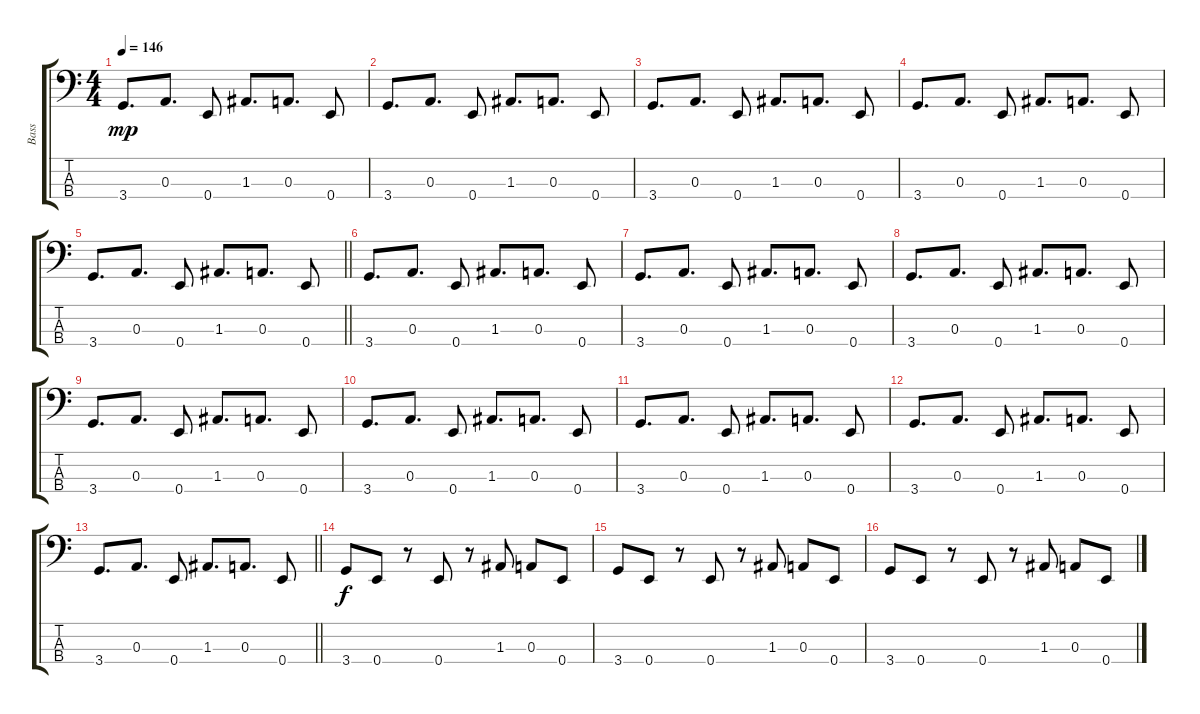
\track ("Bass" "Bass") {instrument electricbassfinger}
\staff {score tabs}
\tuning (G2 D2 A1 E1) {hide}
\ts (4 4)
\tempo 146
\clef f4
\ks c
3.4.8{d dy mp} 0.3.8{d} 0.4.8 1.3.8{d} 0.3.8{d} 0.4.8 |
3.4.8{d} 0.3.8{d} 0.4.8 1.3.8{d} 0.3.8{d} 0.4.8 |
3.4.8{d} 0.3.8{d} 0.4.8 1.3.8{d} 0.3.8{d} 0.4.8 |
3.4.8{d} 0.3.8{d} 0.4.8 1.3.8{d} 0.3.8{d} 0.4.8 |
\barLineRight lightlight
3.4.8{d} 0.3.8{d} 0.4.8 1.3.8{d} 0.3.8{d} 0.4.8 |
3.4.8{d} 0.3.8{d} 0.4.8 1.3.8{d} 0.3.8{d} 0.4.8 |
3.4.8{d} 0.3.8{d} 0.4.8 1.3.8{d} 0.3.8{d} 0.4.8 |
3.4.8{d} 0.3.8{d} 0.4.8 1.3.8{d} 0.3.8{d} 0.4.8 |
3.4.8{d} 0.3.8{d} 0.4.8 1.3.8{d} 0.3.8{d} 0.4.8 |
3.4.8{d} 0.3.8{d} 0.4.8 1.3.8{d} 0.3.8{d} 0.4.8 |
3.4.8{d} 0.3.8{d} 0.4.8 1.3.8{d} 0.3.8{d} 0.4.8 |
3.4.8{d} 0.3.8{d} 0.4.8 1.3.8{d} 0.3.8{d} 0.4.8 |
\barLineRight lightlight
3.4.8{d} 0.3.8{d} 0.4.8 1.3.8{d} 0.3.8{d} 0.4.8 |
3.4.8{dy f} 0.4.8 r.8 0.4.8 r.8 1.3.8 0.3.8 0.4.8 |
3.4.8 0.4.8 r.8 0.4.8 r.8 1.3.8 0.3.8 0.4.8 |
3.4.8 0.4.8 r.8 0.4.8 r.8 1.3.8 0.3.8 0.4.8
